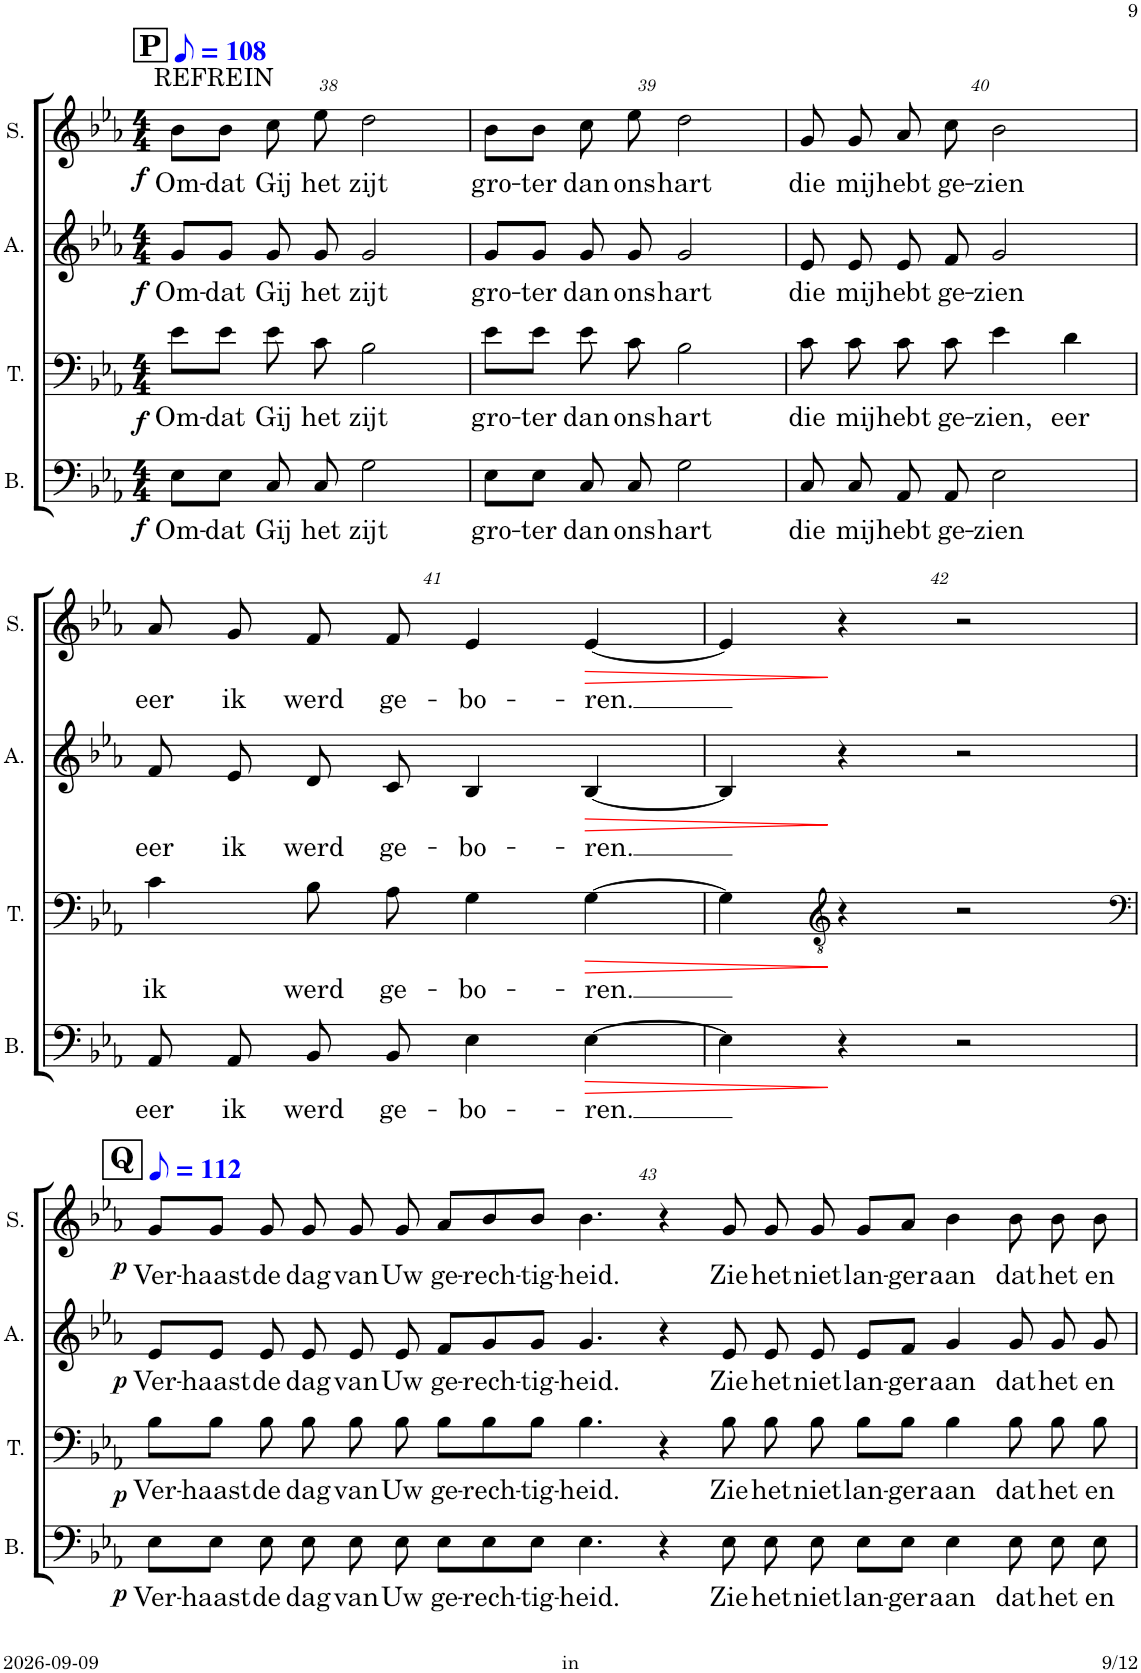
**kern	**text	**dynam	**kern	**text	**dynam	**kern	**text	**dynam	**kern	**text	**dynam
*part4	*part4	*part4	*part3	*part3	*part3	*part2	*part2	*part2	*part1	*part1	*part1
*staff4	*staff4	*staff4	*staff3	*staff3	*staff3	*staff2	*staff2	*staff2	*staff1	*staff1	*staff1
*I"Bass	*	*	*I"Tenor	*	*	*I"Alto	*	*	*I"Soprano	*	*
*I'B.	*	*	*I'T.	*	*	*I'A.	*	*	*I'S.	*	*
!!LO:PB:g=z
*clefF4	*	*	*clefF4	*	*	*clefG2	*	*	*clefG2	*	*
*k[b-e-a-]	*	*	*k[b-e-a-]	*	*	*k[b-e-a-]	*	*	*k[b-e-a-]	*	*
*M4/4	*	*	*M4/4	*	*	*M4/4	*	*	*M4/4	*	*
*MM54	*	*	*MM54	*	*	*MM54	*	*	*MM54	*	*
!!LO:REH:place=s1:a:B:cj:fs=14:t=P
=38	=38	=38	=38	=38	=38	=38	=38	=38	=38	=38	=38
!	!	!	!	!	!	!	!	!	!LO:TX:a:t=REFREIN	!	!
!	!LO:LY:b	!LO:DY:b	!	!LO:LY:b	!LO:DY:b	!	!LO:LY:b	!LO:DY:b	!	!LO:LY:b	!LO:DY:b
8E-\L	Om-	f	8e-\L	Om-	f	8g/L	Om-	f	8b-\L	-Om-	f
!	!LO:LY:b	!	!	!LO:LY:b	!	!	!LO:LY:b	!	!	!LO:LY:b	!
8E-\J	-dat	.	8e-\J	-dat	.	8g/J	-dat	.	8b-\J	-dat	.
!	!LO:LY:b	!	!	!LO:LY:b	!	!	!LO:LY:b	!	!	!LO:LY:b	!
8C/	Gij	.	8e-\	Gij	.	8g/	Gij	.	8cc\	Gij	.
!	!LO:LY:b	!	!	!LO:LY:b	!	!	!LO:LY:b	!	!	!LO:LY:b	!
8C/	het	.	8c\	het	.	8g/	het	.	8ee-\	het	.
!	!LO:LY:b	!	!	!LO:LY:b	!	!	!LO:LY:b	!	!	!LO:LY:b	!
2G\	zijt	.	2B-\	zijt	.	2g/	zijt	.	2dd\	zijt	.
=39	=39	=39	=39	=39	=39	=39	=39	=39	=39	=39	=39
!	!LO:LY:b	!	!	!LO:LY:b	!	!	!LO:LY:b	!	!	!LO:LY:b	!
8E-\L	gro-	.	8e-\L	gro-	.	8g/L	gro-	.	8b-\L	gro-	.
!	!LO:LY:b	!	!	!LO:LY:b	!	!	!LO:LY:b	!	!	!LO:LY:b	!
8E-\J	-ter	.	8e-\J	-ter	.	8g/J	-ter	.	8b-\J	-ter	.
!	!LO:LY:b	!	!	!LO:LY:b	!	!	!LO:LY:b	!	!	!LO:LY:b	!
8C/	dan	.	8e-\	dan	.	8g/	dan	.	8cc\	dan	.
!	!LO:LY:b	!	!	!LO:LY:b	!	!	!LO:LY:b	!	!	!LO:LY:b	!
8C/	ons	.	8c\	ons	.	8g/	ons	.	8ee-\	ons	.
!	!LO:LY:b	!	!	!LO:LY:b	!	!	!LO:LY:b	!	!	!LO:LY:b	!
2G\	hart	.	2B-\	hart	.	2g/	hart	.	2dd\	hart	.
=40	=40	=40	=40	=40	=40	=40	=40	=40	=40	=40	=40
!	!LO:LY:b	!	!	!LO:LY:b	!	!	!LO:LY:b	!	!	!LO:LY:b	!
8C/	die	.	8c\	die	.	8e-/	die	.	8g/	die	.
!	!LO:LY:b	!	!	!LO:LY:b	!	!	!LO:LY:b	!	!	!LO:LY:b	!
8C/	mij	.	8c\	mij	.	8e-/	mij	.	8g/	mij	.
!	!LO:LY:b	!	!	!LO:LY:b	!	!	!LO:LY:b	!	!	!LO:LY:b	!
8AA-/	hebt	.	8c\	hebt	.	8e-/	hebt	.	8a-/	hebt	.
!	!LO:LY:b	!	!	!LO:LY:b	!	!	!LO:LY:b	!	!	!LO:LY:b	!
8AA-/	ge-	.	8c\	ge-	.	8f/	ge-	.	8cc\	ge-	.
!	!LO:LY:b	!	!	!LO:LY:b	!	!	!LO:LY:b	!	!	!LO:LY:b	!
2E-\	-zien	.	4e-\	-zien,	.	2g/	-zien	.	2b-\	-zien	.
!	!	!	!	!LO:LY:b	!	!	!	!	!	!	!
.	.	.	4d\	eer	.	.	.	.	.	.	.
!!LO:LB:g=z
=41	=41	=41	=41	=41	=41	=41	=41	=41	=41	=41	=41
!	!LO:LY:b	!	!	!LO:LY:b	!	!	!LO:LY:b	!	!	!LO:LY:b	!
8AA-/	eer	.	4c\	ik	.	8f/	eer	.	8a-/	eer	.
!	!LO:LY:b	!	!	!	!	!	!LO:LY:b	!	!	!LO:LY:b	!
8AA-/	ik	.	.	.	.	8e-/	ik	.	8g/	ik	.
!	!LO:LY:b	!	!	!LO:LY:b	!	!	!LO:LY:b	!	!	!LO:LY:b	!
8BB-/	werd	.	8B-\	werd	.	8d/	werd	.	8f/	werd	.
!	!LO:LY:b	!	!	!LO:LY:b	!	!	!LO:LY:b	!	!	!LO:LY:b	!
8BB-/	ge-	.	8A-\	ge-	.	8c/	ge-	.	8f/	ge-	.
!	!LO:LY:b	!	!	!LO:LY:b	!	!	!LO:LY:b	!	!	!LO:LY:b	!
4E-\	-bo-	.	4G\	-bo-	.	4B-/	-bo-	.	4e-/	-bo-	.
!	!LO:LY:b	!LO:HP:b	!	!LO:LY:b	!LO:HP:b	!	!LO:LY:b	!LO:HP:b	!	!LO:LY:b	!LO:HP:b
[4E-\	-ren.	>	[4G\	-ren.	>	[4B-/	-ren.	>	[4e-/	-ren.	>
=42	=42	=42	=42	=42	=42	=42	=42	=42	=42	=42	=42
4E-\]	.	.	4G\]	.	.	4B-/]	.	.	4e-/]	.	.
*	*	*	*clefGv2	*	*	*	*	*	*	*	*
4r	.	]	4r	.	]	4r	.	]	4r	.	]
2r	.	.	2r	.	.	2r	.	.	2r	.	.
!!LO:LB:g=z
=43	=43	=43	=43	=43	=43	=43	=43	=43	=43	=43	=43
!!LO:REH:place=s1:a:B:cj:fs=14:t=Q
*	*	*	*clefF4	*	*	*	*	*	*	*	*
*	*	*	*	*	*	*	*	*	*MM56	*	*
!	!LO:LY:b	!LO:DY:b	!	!LO:LY:b	!LO:DY:b	!	!LO:LY:b	!LO:DY:b	!	!LO:LY:b	!LO:DY:b
8E-\L	Ver-	p	8B-\L	Ver-	p	8e-/L	Ver-	p	8g/L	Ver-	p
!	!LO:LY:b	!	!	!LO:LY:b	!	!	!LO:LY:b	!	!	!LO:LY:b	!
8E-\J	-haast	.	8B-\J	-haast	.	8e-/J	-haast	.	8g/J	-haast	.
!	!LO:LY:b	!	!	!LO:LY:b	!	!	!LO:LY:b	!	!	!LO:LY:b	!
8E-\	de	.	8B-\	de	.	8e-/	de	.	8g/	de	.
!	!LO:LY:b	!	!	!LO:LY:b	!	!	!LO:LY:b	!	!	!LO:LY:b	!
8E-\	dag	.	8B-\	dag	.	8e-/	dag	.	8g/	dag	.
!	!LO:LY:b	!	!	!LO:LY:b	!	!	!LO:LY:b	!	!	!LO:LY:b	!
8E-\	van	.	8B-\	van	.	8e-/	van	.	8g/	van	.
!	!LO:LY:b	!	!	!LO:LY:b	!	!	!LO:LY:b	!	!	!LO:LY:b	!
8E-\	Uw	.	8B-\	Uw	.	8e-/	Uw	.	8g/	Uw	.
!	!LO:LY:b	!	!	!LO:LY:b	!	!	!LO:LY:b	!	!	!LO:LY:b	!
8E-\L	ge-	.	8B-\L	ge-	.	8f/L	ge-	.	8a-/L	ge-	.
!	!LO:LY:b	!	!	!LO:LY:b	!	!	!LO:LY:b	!	!	!LO:LY:b	!
8E-\	-rech-	.	8B-\	-rech-	.	8g/	-rech-	.	8b-/	-rech-	.
!	!LO:LY:b	!	!	!LO:LY:b	!	!	!LO:LY:b	!	!	!LO:LY:b	!
8E-\J	-tig-	.	8B-\J	-tig-	.	8g/J	-tig-	.	8b-/J	-tig-	.
!	!LO:LY:b	!	!	!LO:LY:b	!	!	!LO:LY:b	!	!	!LO:LY:b	!
4.E-\	-heid.	.	4.B-\	-heid.	.	4.g/	-heid.	.	4.b-\	-heid.	.
4r	.	.	4r	.	.	4r	.	.	4r	.	.
!	!LO:LY:b	!	!	!LO:LY:b	!	!	!LO:LY:b	!	!	!LO:LY:b	!
8E-\	Zie	.	8B-\	Zie	.	8e-/	Zie	.	8g/	Zie	.
!	!LO:LY:b	!	!	!LO:LY:b	!	!	!LO:LY:b	!	!	!LO:LY:b	!
8E-\	het	.	8B-\	het	.	8e-/	het	.	8g/	het	.
!	!LO:LY:b	!	!	!LO:LY:b	!	!	!LO:LY:b	!	!	!LO:LY:b	!
8E-\	niet	.	8B-\	niet	.	8e-/	niet	.	8g/	niet	.
!	!LO:LY:b	!	!	!LO:LY:b	!	!	!LO:LY:b	!	!	!LO:LY:b	!
8E-\L	lan-	.	8B-\L	lan-	.	8e-/L	lan-	.	8g/L	lan-	.
!	!LO:LY:b	!	!	!LO:LY:b	!	!	!LO:LY:b	!	!	!LO:LY:b	!
8E-\J	-ger	.	8B-\J	-ger	.	8f/J	-ger	.	8a-/J	-ger	.
!	!LO:LY:b	!	!	!LO:LY:b	!	!	!LO:LY:b	!	!	!LO:LY:b	!
4E-\	aan	.	4B-\	aan	.	4g/	aan	.	4b-\	aan	.
!	!LO:LY:b	!	!	!LO:LY:b	!	!	!LO:LY:b	!	!	!LO:LY:b	!
8E-\	dat	.	8B-\	dat	.	8g/	dat	.	8b-\	dat	.
!	!LO:LY:b	!	!	!LO:LY:b	!	!	!LO:LY:b	!	!	!LO:LY:b	!
8E-\	het	.	8B-\	het	.	8g/	het	.	8b-\	het	.
!	!LO:LY:b	!	!	!LO:LY:b	!	!	!LO:LY:b	!	!	!LO:LY:b	!
8E-\	en	.	8B-\	en	.	8g/	en	.	8b-\	en	.
=	=	=	=	=	=	=	=	=	=	=	=
*-	*-	*-	*-	*-	*-	*-	*-	*-	*-	*-	*-
